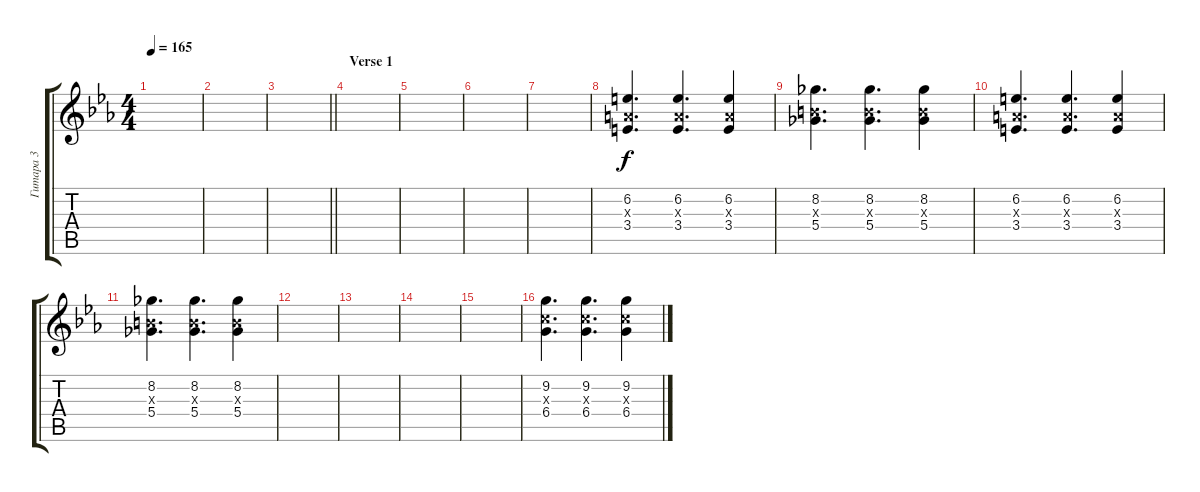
\track ("Гитара 3" "Гитара 3") {instrument distortionguitar}
\staff {score tabs}
\tuning (Eb4 Bb3 Gb3 Db3 Ab2 Db2) {hide}
\ts (4 4)
\tempo 165
\clef g2
\ks cminor
|
|
\barLineRight lightlight
|
\section ("" "Verse 1")
|
|
|
|
(6.2 3.3{x} 3.4).4{d} (6.2 3.3{x} 3.4).4{d} (6.2 3.3{x} 3.4).4 |
(8.2 5.3{x} 5.4).4{d} (8.2 5.3{x} 5.4).4{d} (8.2 5.3{x} 5.4).4 |
(6.2 3.3{x} 3.4).4{d} (6.2 3.3{x} 3.4).4{d} (6.2 3.3{x} 3.4).4 |
(8.2 5.3{x} 5.4).4{d} (8.2 5.3{x} 5.4).4{d} (8.2 5.3{x} 5.4).4 |
|
|
|
|
(9.2 6.3{x} 6.4).4{d} (9.2 6.3{x} 6.4).4{d} (9.2 6.3{x} 6.4).4
